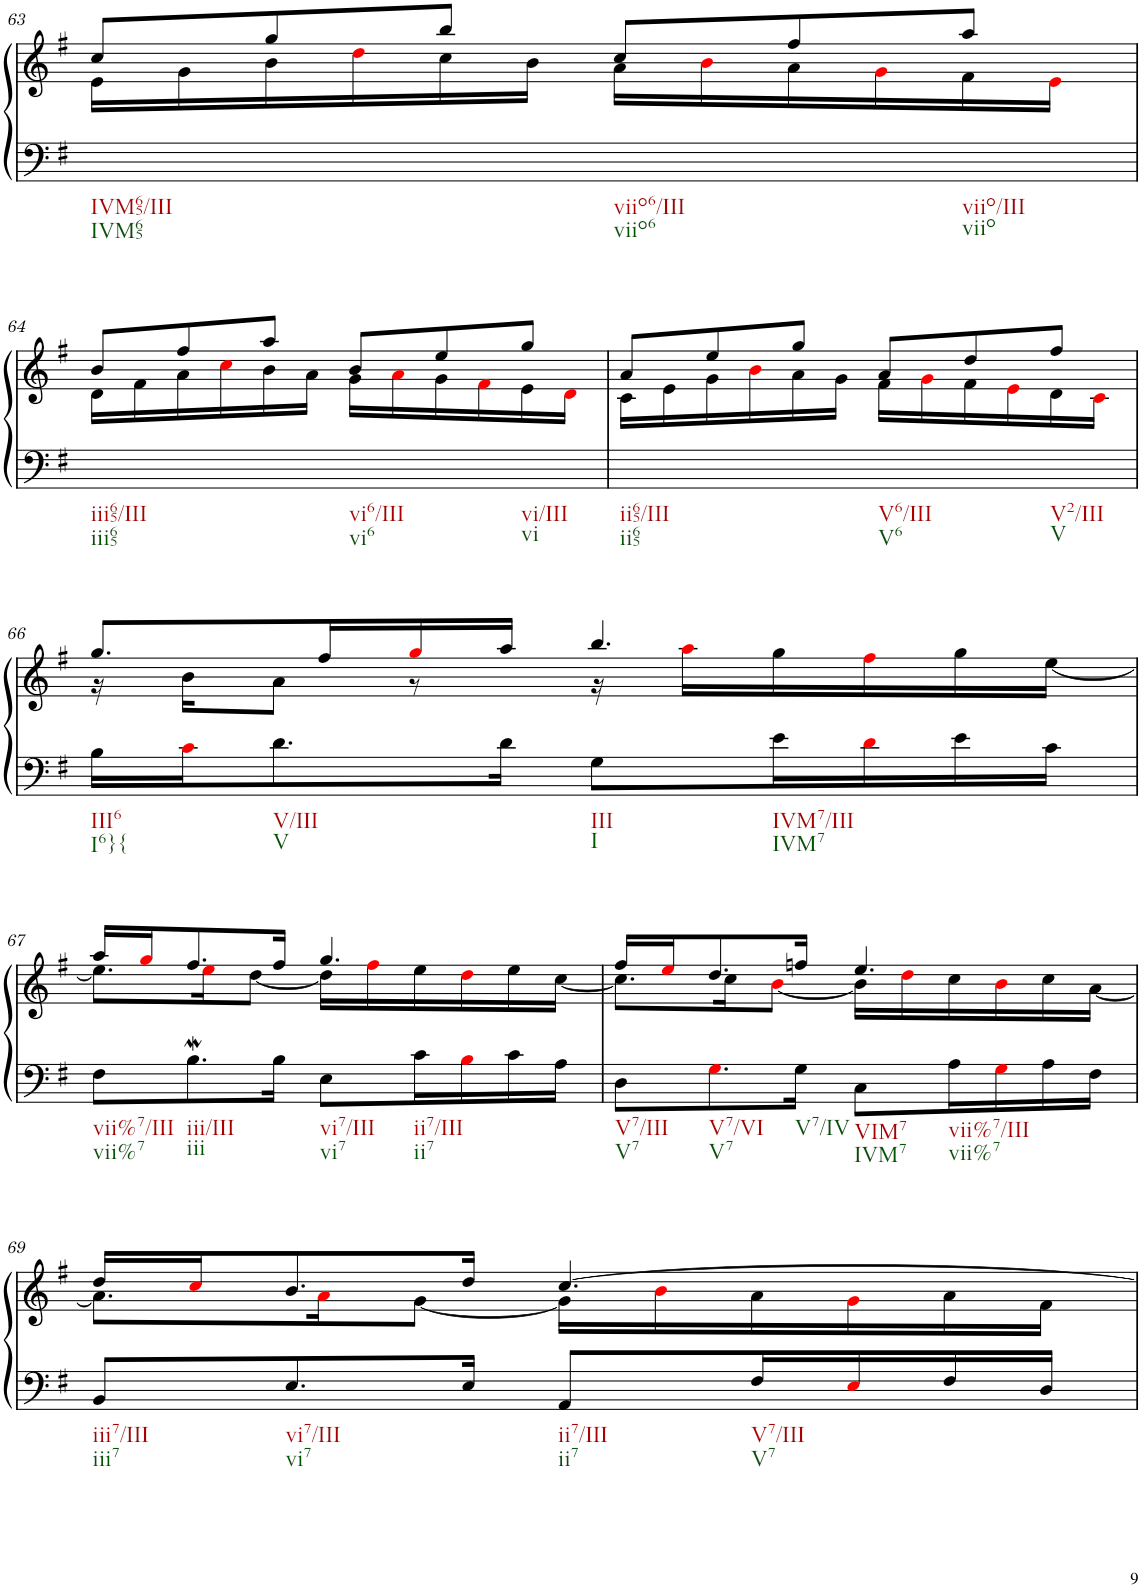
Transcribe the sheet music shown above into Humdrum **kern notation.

**kern	**kern
*part1	*part1
*staff2	*staff1
*I"unbenannt9	*
!!LO:PB:g=z
*clefF4	*clefG2
*k[f#]	*k[f#]
*M6/8	*M6/8
=63	=63
*	*^
!LO:TX:b:t=IVM65/III	!	!
!LO:TX:b:t=IVM65	!	!
!LO:TX:b:t=viio6/III	!	!
!LO:TX:b:t=viio6	!	!
!LO:TX:b:t=viio/III	!	!
!LO:TX:b:t=viio	!	!
2.ryy	8cc/L	16e\LL
.	.	16g\
.	8gg/	16b\
.	.	16ddi\
.	8bb/J	16cc\
.	.	16b\JJ
.	8cc/L	16a\LL
.	.	16bi\
.	8ff#/	16a\
.	.	16gi\
.	8aa/J	16f#\
.	.	16ei\JJ
!!LO:LB:g=z	!!
=64	=64	=64
!LO:TX:b:t=iii65/III	!	!
!LO:TX:b:t=iii65	!	!
!LO:TX:b:t=vi6/III	!	!
!LO:TX:b:t=vi6	!	!
!LO:TX:b:t=vi/III	!	!
!LO:TX:b:t=vi	!	!
2.ryy	8b/L	16d\LL
.	.	16f#\
.	8ff#/	16a\
.	.	16cci\
.	8aa/J	16b\
.	.	16a\JJ
.	8b/L	16g\LL
.	.	16ai\
.	8ee/	16g\
.	.	16f#i\
.	8gg/J	16e\
.	.	16di\JJ
=65	=65	=65
!LO:TX:b:t=ii65/III	!	!
!LO:TX:b:t=ii65	!	!
!LO:TX:b:t=V6/III	!	!
!LO:TX:b:t=V6	!	!
!LO:TX:b:t=V2/III	!	!
!LO:TX:b:t=V	!	!
2.ryy	8a/L	16c\LL
.	.	16e\
.	8ee/	16g\
.	.	16bi\
.	8gg/J	16a\
.	.	16g\JJ
.	8a/L	16f#\LL
.	.	16gi\
.	8dd/	16f#\
.	.	16ei\
.	8ff#/J	16d\
.	.	16ci\JJ
!!LO:LB:g=z	!!
=66	=66	=66
!LO:TX:b:t=III6	!	!
!LO:TX:b:t=I6}{	!	!
16B\LL	8.gg/L	16r
16ci\J	.	16b\KL
!LO:TX:b:t=V/III	!	!
!LO:TX:b:t=V	!	!
8.d\	.	8a\J
.	16ff#/L	.
.	16ggi/	8r
16d\Jk	16aa/JJ	.
!LO:TX:b:t=III	!	!
!LO:TX:b:t=I	!	!
8G\L	4.bb/	16r
.	.	16aai\LL
!LO:TX:b:t=IVM7/III	!	!
!LO:TX:b:t=IVM7	!	!
16e\L	.	16gg\
16di\	.	16ff#i\
16e\	.	16gg\
16c\JJ	.	[16ee\JJ
!!LO:LB:g=z	!!
=67	=67	=67
!LO:TX:b:t=vii%7/III	!	!
!LO:TX:b:t=vii%7	!	!
8F#\L	16aa/LL	8.ee\L]
.	16ggi/J	.
!LO:TX:b:t=iii/III	!	!
!LO:TX:b:t=iii	!	!
8.BW\	8.ff#/	.
.	.	16eei\K
.	.	[8dd\J
16B\Jk	16ff#/Jk	.
!LO:TX:b:t=vi7/III	!	!
!LO:TX:b:t=vi7	!	!
8E\L	4.gg/	16dd\LL]
.	.	16ff#i\
!LO:TX:b:t=ii7/III	!	!
!LO:TX:b:t=ii7	!	!
16c\L	.	16ee\
16Bi\	.	16ddi\
16c\	.	16ee\
16A\JJ	.	[16cc\JJ
=68	=68	=68
!LO:TX:b:t=V7/III	!	!
!LO:TX:b:t=V7	!	!
8D\L	16ff#/LL	8.cc\L]
.	16eei/J	.
!LO:TX:b:t=V7/VI	!	!
!LO:TX:b:t=V7	!	!
8.Gi\	8.dd/	.
.	.	16cc\K
.	.	[8bi\J
!LO:TX:b:t=V7/IV	!	!
16G\Jk	16ffn/Jk	.
!LO:TX:b:t=VIM7	!	!
!LO:TX:b:t=IVM7	!	!
8C\L	4.ee/	16b\LL]
.	.	16ddi\
!LO:TX:b:t=vii%7/III	!	!
!LO:TX:b:t=vii%7	!	!
16A\L	.	16cc\
16Gi\	.	16bi\
16A\	.	16cc\
16F#\JJ	.	[16a\JJ
!!LO:LB:g=z	!!
=69	=69	=69
!LO:TX:b:t=iii7/III	!	!
!LO:TX:b:t=iii7	!	!
8BB/L	16dd/LL	8.a\L]
.	16cci/J	.
!LO:TX:b:t=vi7/III	!	!
!LO:TX:b:t=vi7	!	!
8.E/	8.b/	.
.	.	16ai\K
.	.	[8g\J
16E/Jk	16dd/Jk	.
!LO:TX:b:t=ii7/III	!	!
!LO:TX:b:t=ii7	!	!
8AA/L	[4.cc/	16g\LL]
.	.	16bi\
!LO:TX:b:t=V7/III	!	!
!LO:TX:b:t=V7	!	!
16F#/L	.	16a\
16Ei/	.	16gi\
16F#/	.	16a\
16D/JJ	.	16f#\JJ
*	*v	*v
=	=
*-	*-
